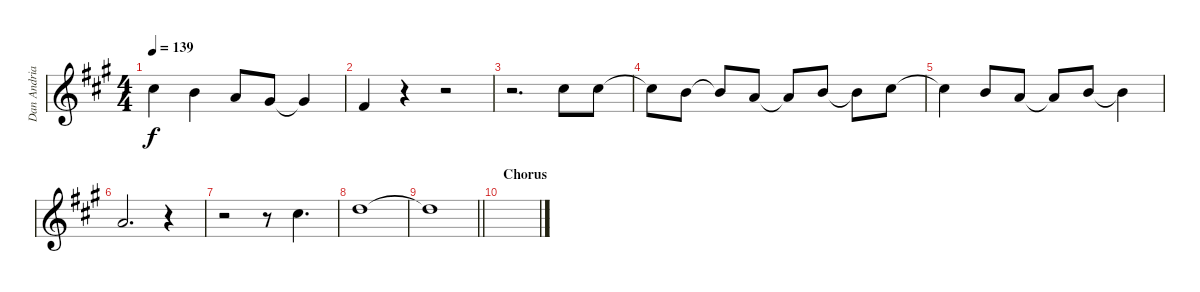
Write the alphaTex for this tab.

\track ("Dan Andriano - Vocals" "Dan Andria") {instrument overdrivenguitar}
\staff {score}
\tuning (E4 B3 G3 D3 A2 E2) {hide}
\ts (4 4)
\tempo 139
\clef g2
\ks a
2.2{t}.4{dy f} 0.2.4 2.3.8 1.3.8 1.3{t}.4 |
4.4.4 r.4 r.2 |
r.2{d} 2.2.8 2.2.8 |
2.2{t}.8 0.2.8 0.2{t}.8 2.3.8 2.3{t}.8 0.2.8 0.2{t}.8 2.2.8 |
2.2{t}.4 0.2.8 2.3.8 2.3{t}.8 0.2.8 0.2{t}.4 |
2.3.2{d} r.4 |
r.2 r.8 2.2.4{d} |
7.3.1 |
\barLineRight lightlight
7.3{t}.1 |
\section ("" "Chorus")
